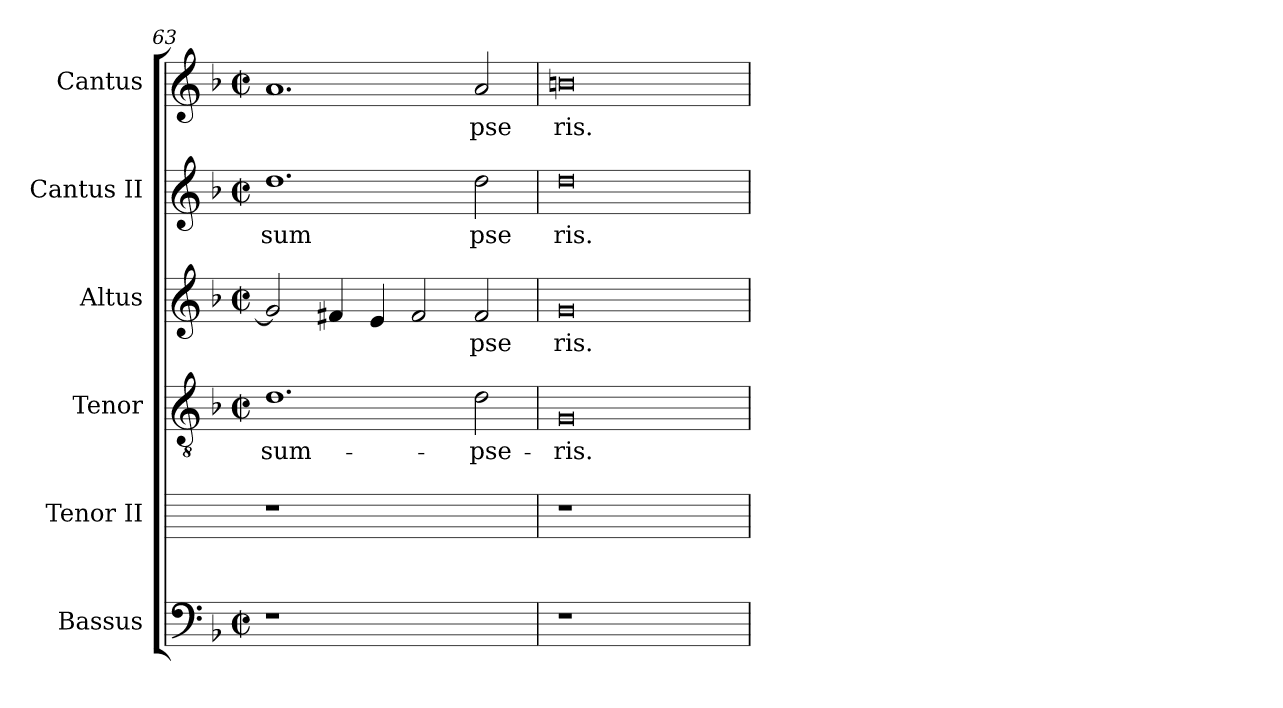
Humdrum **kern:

**kern	**kern	**kern	**text	**kern	**text	**kern	**text	**kern	**text
*part6	*part5	*part4	*part4	*part3	*part3	*part2	*part2	*part1	*part1
*staff6	*staff5	*staff4	*staff4	*staff3	*staff3	*staff2	*staff2	*staff1	*staff1
*I"Bassus	*I"Tenor II	*I"Tenor	*	*I"Altus	*	*I"Cantus II	*	*I"Cantus	*
*I'Bassus	*	*I'Tenor	*	*I'Altus	*	*I'Cantus II	*	*	*
*clefF4	*	*clefGv2	*	*clefG2	*	*clefG2	*	*clefG2	*
*k[b-]	*	*k[b-]	*	*k[b-]	*	*k[b-]	*	*k[b-]	*
*F:	*	*F:	*	*F:	*	*F:	*	*F:	*
*M2/2	*	*M2/2	*	*M2/2	*	*M2/2	*	*M2/2	*
*met(c|)	*	*met(c|)	*	*met(c|)	*	*met(c|)	*	*met(c|)	*
=63	=63	=63	=63	=63	=63	=63	=63	=63	=63
!	!	!	!LO:LY:b:cj	!	!	!	!LO:LY:b:cj	!	!
1r	1r	1.d	sum-	2g/]	.	1.dd	sum	1.a	.
.	.	.	.	4f#X/	.	.	.	.	.
.	.	.	.	4e/	.	.	.	.	.
1ryy	1ryy	.	.	2f#/	.	.	.	.	.
!	!	!	!LO:LY:b:cj	!	!LO:LY:b:cj	!	!LO:LY:b:cj	!	!LO:LY:b:cj
.	.	2d\	-pse-	2f#/	pse	2dd\	pse	2a/	pse
=64	=64	=64	=64	=64	=64	=64	=64	=64	=64
!	!	!	!LO:LY:b:cj	!	!LO:LY:b:cj	!	!LO:LY:b:cj	!	!LO:LY:b:cj
1r	1r	0G	-ris.	0g	ris.	0dd	ris.	0bn	ris.
1ryy	1ryy	.	.	.	.	.	.	.	.
=	=	=	=!	=	=!	=	=!	=!	=!
*-	*-	*-	*-	*-	*-	*-	*-	*-	*-
